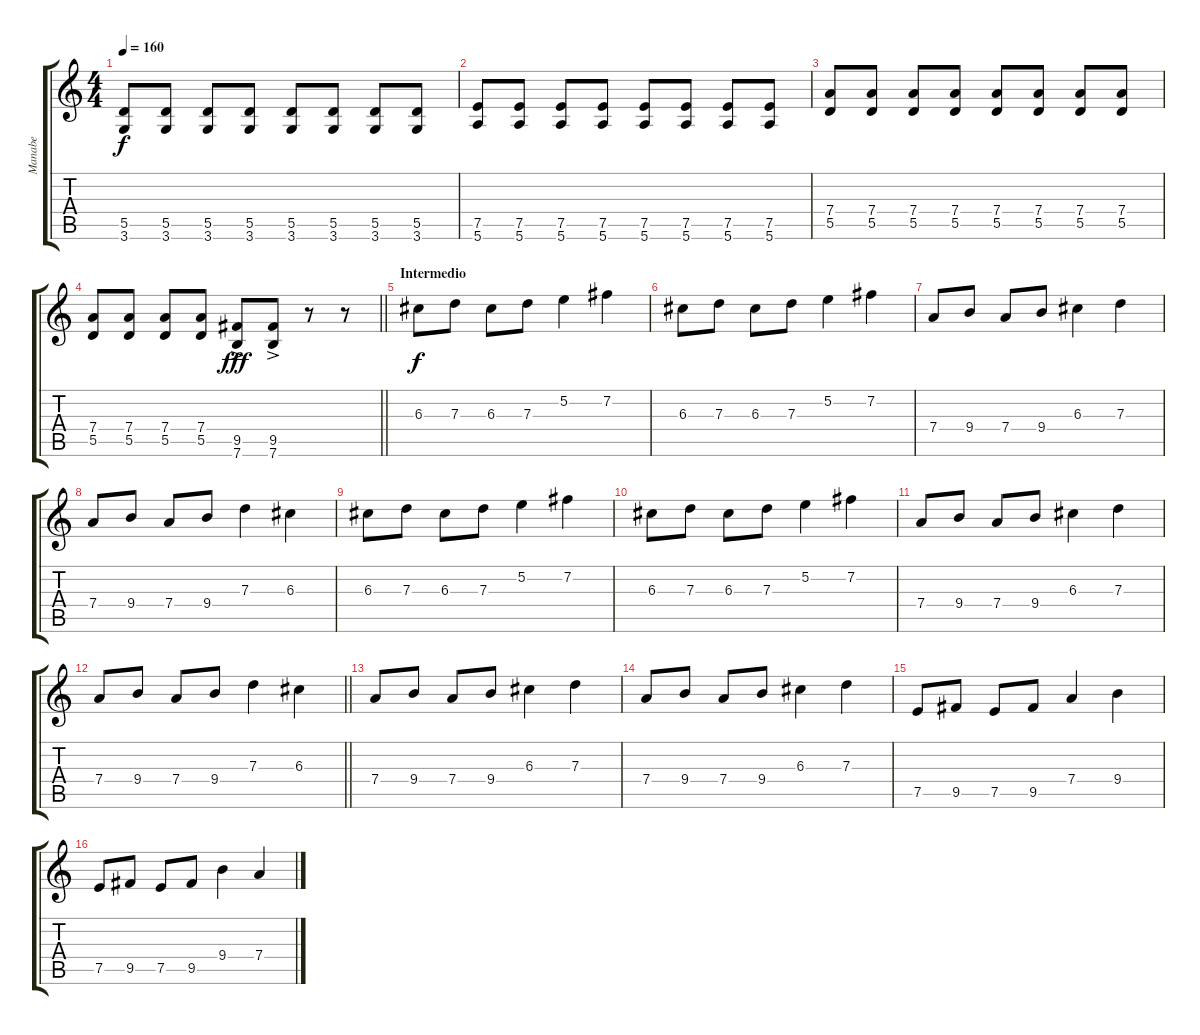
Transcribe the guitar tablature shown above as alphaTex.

\track ("Manabe" "Manabe") {instrument distortionguitar}
\staff {score tabs}
\tuning (E4 B3 G3 D3 A2 E2) {hide}
\ts (4 4)
\tempo 160
\clef g2
\ks c
(5.5 3.6).8{dy f} (5.5 3.6).8 (5.5 3.6).8 (5.5 3.6).8 (5.5 3.6).8 (5.5 3.6).8 (5.5 3.6).8 (5.5 3.6).8 |
(7.5 5.6).8 (7.5 5.6).8 (7.5 5.6).8 (7.5 5.6).8 (7.5 5.6).8 (7.5 5.6).8 (7.5 5.6).8 (7.5 5.6).8 |
(7.4 5.5).8 (7.4 5.5).8 (7.4 5.5).8 (7.4 5.5).8 (7.4 5.5).8 (7.4 5.5).8 (7.4 5.5).8 (7.4 5.5).8 |
\barLineRight lightlight
(7.4 5.5).8 (7.4 5.5).8 (7.4 5.5).8 (7.4 5.5).8 (9.5 7.6{ac}).8{dy fff} (9.5 7.6{ac}).8 r.8 r.8 |
\section ("" "Intermedio")
6.3.8{dy f} 7.3.8 6.3.8 7.3.8 5.2.4 7.2.4 |
6.3.8 7.3.8 6.3.8 7.3.8 5.2.4 7.2.4 |
7.4.8 9.4.8 7.4.8 9.4.8 6.3.4 7.3.4 |
7.4.8 9.4.8 7.4.8 9.4.8 7.3.4 6.3.4 |
6.3.8 7.3.8 6.3.8 7.3.8 5.2.4 7.2.4 |
6.3.8 7.3.8 6.3.8 7.3.8 5.2.4 7.2.4 |
7.4.8 9.4.8 7.4.8 9.4.8 6.3.4 7.3.4 |
\barLineRight lightlight
7.4.8 9.4.8 7.4.8 9.4.8 7.3.4 6.3.4 |
7.4.8 9.4.8 7.4.8 9.4.8 6.3.4 7.3.4 |
7.4.8 9.4.8 7.4.8 9.4.8 6.3.4 7.3.4 |
7.5.8 9.5.8 7.5.8 9.5.8 7.4.4 9.4.4 |
7.5.8 9.5.8 7.5.8 9.5.8 9.4.4 7.4.4
